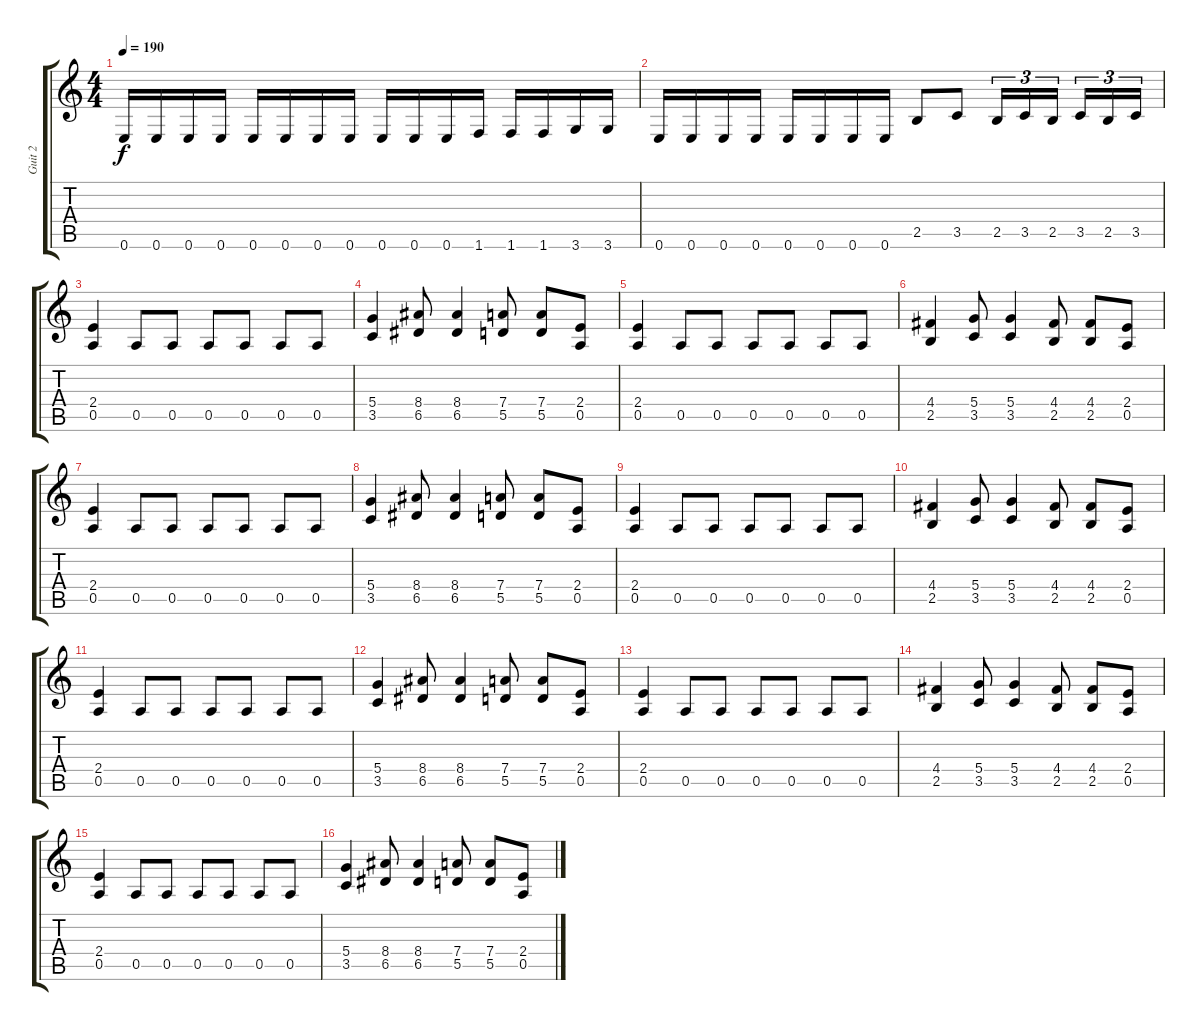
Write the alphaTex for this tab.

\track ("Guit 2" "Guit 2") {instrument distortionguitar}
\staff {score tabs}
\tuning (E4 B3 G3 D3 A2 E2) {hide}
\ts (4 4)
\tempo 190
\clef g2
\ks c
0.6.16{dy f} 0.6.16 0.6.16 0.6.16 0.6.16 0.6.16 0.6.16 0.6.16 0.6.16 0.6.16 0.6.16 1.6.16 1.6.16 1.6.16 3.6.16 3.6.16 |
0.6.16 0.6.16 0.6.16 0.6.16 0.6.16 0.6.16 0.6.16 0.6.16 2.5.8 3.5.8 2.5.16{tu (3 2)} 3.5.16{tu (3 2)} 2.5.16{tu (3 2)} 3.5.16{tu (3 2)} 2.5.16{tu (3 2)} 3.5.16{tu (3 2)} |
(2.4 0.5).4 0.5.8 0.5.8 0.5.8 0.5.8 0.5.8 0.5.8 |
(5.4 3.5).4 (8.4 6.5).8 (8.4 6.5).4 (7.4 5.5).8 (7.4 5.5).8 (2.4 0.5).8 |
(2.4 0.5).4 0.5.8 0.5.8 0.5.8 0.5.8 0.5.8 0.5.8 |
(4.4 2.5).4 (5.4 3.5).8 (5.4 3.5).4 (4.4 2.5).8 (4.4 2.5).8 (2.4 0.5).8 |
(2.4 0.5).4 0.5.8 0.5.8 0.5.8 0.5.8 0.5.8 0.5.8 |
(5.4 3.5).4 (8.4 6.5).8 (8.4 6.5).4 (7.4 5.5).8 (7.4 5.5).8 (2.4 0.5).8 |
(2.4 0.5).4 0.5.8 0.5.8 0.5.8 0.5.8 0.5.8 0.5.8 |
(4.4 2.5).4 (5.4 3.5).8 (5.4 3.5).4 (4.4 2.5).8 (4.4 2.5).8 (2.4 0.5).8 |
(2.4 0.5).4 0.5.8 0.5.8 0.5.8 0.5.8 0.5.8 0.5.8 |
(5.4 3.5).4 (8.4 6.5).8 (8.4 6.5).4 (7.4 5.5).8 (7.4 5.5).8 (2.4 0.5).8 |
(2.4 0.5).4 0.5.8 0.5.8 0.5.8 0.5.8 0.5.8 0.5.8 |
(4.4 2.5).4 (5.4 3.5).8 (5.4 3.5).4 (4.4 2.5).8 (4.4 2.5).8 (2.4 0.5).8 |
(2.4 0.5).4 0.5.8 0.5.8 0.5.8 0.5.8 0.5.8 0.5.8 |
(5.4 3.5).4 (8.4 6.5).8 (8.4 6.5).4 (7.4 5.5).8 (7.4 5.5).8 (2.4 0.5).8
